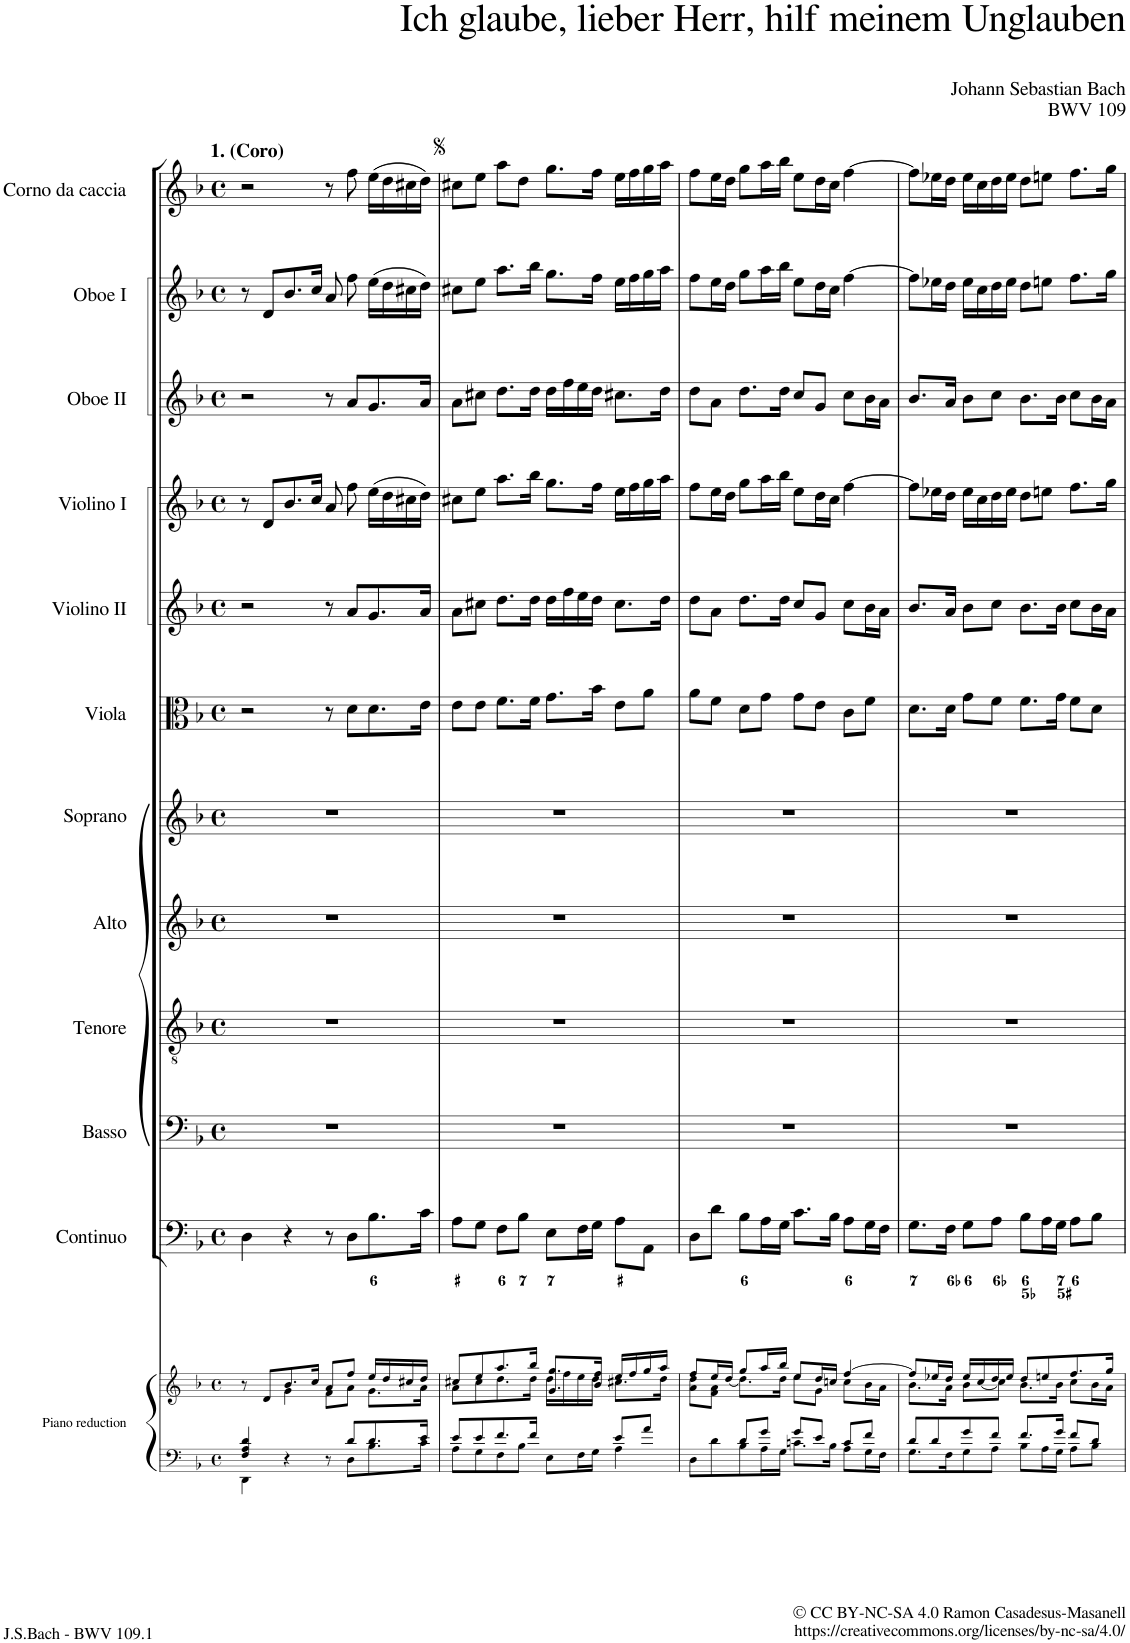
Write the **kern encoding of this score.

**kern	**kern	**kern	**kern	**kern	**kern	**kern	**kern	**kern	**kern	**kern	**kern	**kern
*part12	*part12	*part11	*part10	*part9	*part8	*part7	*part6	*part5	*part4	*part3	*part2	*part1
*staff13	*staff12	*staff11	*staff10	*staff9	*staff8	*staff7	*staff6	*staff5	*staff4	*staff3	*staff2	*staff1
*I"Piano reduction	*	*I"Continuo	*I"Basso	*I"Tenore	*I"Alto	*I"Soprano	*I"Viola	*I"Violino II	*I"Violino I	*I"Oboe II	*I"Oboe I	*I"Corno da caccia
*I'Pno	*	*	*	*	*	*	*I'Vla	*I'Vln	*I'Vln	*I'Ob	*I'Ob	*
*stria5	*stria5	*	*	*	*	*	*	*	*	*	*	*
*clefF4	*clefG2	*clefF4	*clefF4	*clefGv2	*clefG2	*clefG2	*clefC3	*clefG2	*clefG2	*clefG2	*clefG2	*clefG2
*	*	*	*	*	*	*	*	*	*	*	*	*Trd7c12
*k[b-]	*k[b-]	*k[b-]	*k[b-]	*k[b-]	*k[b-]	*k[b-]	*k[b-]	*k[b-]	*k[b-]	*k[b-]	*k[b-]	*k[b-]
*M4/4	*M4/4	*M4/4	*M4/4	*M4/4	*M4/4	*M4/4	*M4/4	*M4/4	*M4/4	*M4/4	*M4/4	*M4/4
*met(c)	*met(c)	*met(c)	*met(c)	*met(c)	*met(c)	*met(c)	*met(c)	*met(c)	*met(c)	*met(c)	*met(c)	*met(c)
=1	=1	=1	=1	=1	=1	=1	=1	=1	=1	=1	=1	=1
*^	*^	*	*	*	*	*	*	*	*	*	*	*
!	!	!	!	!	!	!	!	!	!	!	!	!	!	!LO:TX:a:B:t=1. (Coro)
4F/ 4A/ 4d/	4DD\	8r	8ryy	4D\	1r	1r	1r	1r	2r	2r	8r	2r	8r	2r
.	.	8d/L	8ryy	.	.	.	.	.	.	.	8d/L	.	8d/L	.
4r	4ryy	8.b-/	4g\	4r	.	.	.	.	.	.	8.b-/	.	8.b-/	.
.	.	16cc/Jk	.	.	.	.	.	.	.	.	16cc/Jk	.	16cc/Jk	.
8r	8ryy	8a/L	8f\L	8r	.	.	.	.	8r	8r	8a/	8r	8a/	8r
8d/L	8D\L	8ff/J	8a\J	8D\L	.	.	.	.	8d\L	8a/L	8ff\	8a/L	8ff\	8ff\
8.d/	8.B-\	16ee/LL	8.g\L	8.B-\	.	.	.	.	8.d\	8.g/	(16ee\LL	8.g/	(16ee\LL	(16ee\LL
.	.	16dd/	.	.	.	.	.	.	.	.	16dd\	.	16dd\	16dd\
.	.	16cc#X/	.	.	.	.	.	.	.	.	16cc#X\	.	16cc#X\	16cc#X\
16e/Jk	16c\Jk	16dd/JJ	16a\Jk	16c\Jk	.	.	.	.	16e\Jk	16a/Jk	16dd\JJ)	16a/Jk	16dd\JJ)	16dd\JJ)
=2	=2	=2	=2	=2	=2	=2	=2	=2	=2	=2	=2	=2	=2	=2
8e/L	8A\L	8cc#X/L	8a\L	8A\L	1r	1r	1r	1r	8e\L	8a\L	8cc#X\L	8a\L	8cc#X\L	8cc#X\L
8e/	8G\	8ee/	8cc#\	8G\J	.	.	.	.	8e\J	8cc#X\J	8ee\J	8cc#X\J	8ee\J	8ee\J
8.f/	8F\	8.aa/	8.dd\	8F\L	.	.	.	.	8.f\L	8.dd\L	8.aa\L	8.dd\L	8.aa\L	8aa\L
.	8B-\J	.	.	8B-\J	.	.	.	.	.	.	.	.	.	8dd\J
16f/Jk	.	16bb-/Jk	16dd\Jk	.	.	.	.	.	16f\Jk	16dd\Jk	16bb-\Jk	16dd\Jk	16bb-\Jk	.
4ryy	8E\L	8.g/ 8.gg/L	16dd\LL	8E\L	.	.	.	.	8.g\L	16dd\LL	8.gg\L	16dd\LL	8.gg\L	8.gg\L
.	.	.	16ff\	.	.	.	.	.	.	16ff\	.	16ff\	.	.
.	16F\L	.	16ee\	16F\L	.	.	.	.	.	16ee\	.	16ee\	.	.
.	16G\JJ	16b-/ 16ff/Jk	16dd\JJ	16G\JJ	.	.	.	.	16b-\Jk	16dd\JJ	16ff\Jk	16dd\JJ	16ff\Jk	16ff\Jk
8e/L	4A\	16ee/LL	8.cc#X\L	8A\L	.	.	.	.	8e\L	8.cc#\L	16ee\LL	8.cc#X\L	16ee\LL	16ee\LL
.	.	16ff/	.	.	.	.	.	.	.	.	16ff\	.	16ff\	16ff\
8a/J	.	16gg/	.	8AA\J	.	.	.	.	8a\J	.	16gg\	.	16gg\	16gg\
.	.	16aa/JJ	16dd\Jk	.	.	.	.	.	.	16dd\Jk	16aa\JJ	16dd\Jk	16aa\JJ	16aa\JJ
=3	=3	=3	=3	=3	=3	=3	=3	=3	=3	=3	=3	=3	=3	=3
4ryy	8D\L	8ff/L	8a\ 8dd\L	8D\L	1r	1r	1r	1r	8a\L	8dd\L	8ff\L	8dd\L	8ff\L	8ff\L
.	8d\	16ee/L	8f\ 8a\J	8d\J	.	.	.	.	8f\J	8a\J	16ee\L	8a\J	16ee\L	16ee\L
.	.	[<16dd/JJ	.	.	.	.	.	.	.	.	16dd\JJ	.	16dd\JJ	16dd\JJ
8d/L	8B-\	8gg/L	8.dd\L]	8B-\L	.	.	.	.	8d\L	8.dd\L	8gg\L	8.dd\L	8gg\L	8gg\L
8g/J	16A\L	16aa/L	.	16A\L	.	.	.	.	8g\J	.	16aa\L	.	16aa\L	16aa\L
.	16G\JJ	16bb-/JJ	16dd\Jk	16G\JJ	.	.	.	.	.	16dd\Jk	16bb-\JJ	16dd\Jk	16bb-\JJ	16bb-\JJ
8g/L	8.cn\L	8ee/L	8ee\L	8.c\L	.	.	.	.	8g\L	8cc/L	8ee\L	8cc/L	8ee\L	8ee\L
8e/J	.	16dd/L	8g\J	.	.	.	.	.	8e\J	8g/J	16dd\L	8g/J	16dd\L	16dd\L
.	16B-\Jk	16ccn/JJ	.	16B-\Jk	.	.	.	.	.	.	16cc\JJ	.	16cc\JJ	16cc\JJ
8c/L	8A\L	[4ff/	8cc\L	8A\L	.	.	.	.	8c\L	8cc\L	[4ff\	8cc\L	[4ff\	[4ff\
8f/J	16G\L	.	16b-\L	16G\L	.	.	.	.	8f\J	16b-\L	.	16b-\L	.	.
.	16F\JJ	.	16a\JJ	16F\JJ	.	.	.	.	.	16a\JJ	.	16a\JJ	.	.
=4	=4	=4	=4	=4	=4	=4	=4	=4	=4	=4	=4	=4	=4	=4
8d/L	8.G\L	8ff/L]	8.b-\L	8.G\L	1r	1r	1r	1r	8.d\L	8.b-/L	8ff\L]	8.b-/L	8ff\L]	8ff\L]
8d/	.	16ee-X/L	.	.	.	.	.	.	.	.	16ee-X\L	.	16ee-X\L	16ee-X\L
.	16F\K	16dd/JJ	16a\Jk	16F\Jk	.	.	.	.	16d\Jk	16a/Jk	16dd\JJ	16a/Jk	16dd\JJ	16dd\JJ
8g/	8G\	16ee-/LL	8b-\L	8G\L	.	.	.	.	8g\L	8b-\L	16ee-\LL	8b-\L	16ee-\LL	16ee-\LL
.	.	[<16cc/	.	.	.	.	.	.	.	.	16cc\	.	16cc\	16cc\
8f/J	8A\J	16dd/	8cc\J]	8A\J	.	.	.	.	8f\J	8cc\J	16dd\	8cc\J	16dd\	16dd\
.	.	16ee-/JJ	.	.	.	.	.	.	.	.	16ee-\JJ	.	16ee-\JJ	16ee-\JJ
8.f/L	8B-\L	8dd/L	8.b-\L	8B-\L	.	.	.	.	8.f\L	8.b-\L	8dd\L	8.b-\L	8dd\L	8dd\L
.	16A\L	8een/	.	16A\L	.	.	.	.	.	.	8een\J	.	8een\J	8een\J
16g/Jk	16G\JJ	.	16b-\Jk	16G\JJ	.	.	.	.	16g\Jk	16b-\Jk	.	16b-\Jk	.	.
8f/L	8A\L	8.ff/	8cc\L	8A\L	.	.	.	.	8f\L	8cc\L	8.ff\L	8cc\L	8.ff\L	8.ff\L
8d/J	8B-\J	.	16b-\L	8B-\J	.	.	.	.	8d\J	16b-\L	.	16b-\L	.	.
.	.	16gg/Jk	16a\JJ	.	.	.	.	.	.	16a\JJ	16gg\Jk	16a\JJ	16gg\Jk	16gg\Jk
*v	*v	*	*	*	*	*	*	*	*	*	*	*	*	*
*	*v	*v	*	*	*	*	*	*	*	*	*	*	*
=	=	=	=	=	=	=	=	=	=	=	=	=
*-	*-	*-	*-	*-	*-	*-	*-	*-	*-	*-	*-	*-
